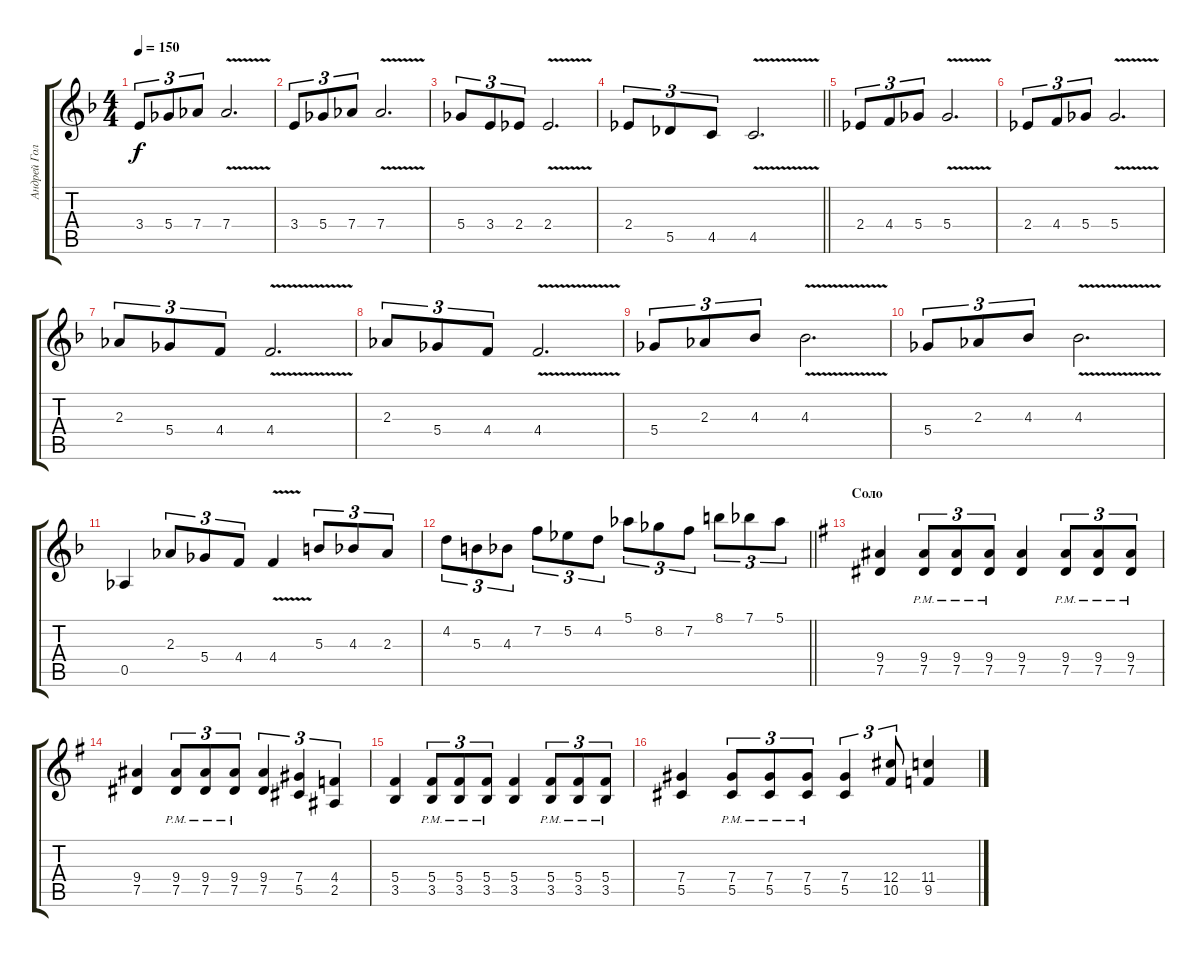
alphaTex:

\track ("Андрей Голованов" "Андрей Гол") {instrument distortionguitar}
\staff {score tabs}
\tuning (Eb4 Bb3 Gb3 Db3 Ab2 Db2) {hide}
\ts (4 4)
\tempo 150
\clef g2
\ks dminor
3.4.8{tu (3 2) dy f} 5.4.8{tu (3 2)} 7.4.8{tu (3 2)} 7.4{v}.2{d} |
3.4.8{tu (3 2)} 5.4.8{tu (3 2)} 7.4.8{tu (3 2)} 7.4{v}.2{d} |
5.4.8{tu (3 2)} 3.4.8{tu (3 2)} 2.4.8{tu (3 2)} 2.4{v}.2{d} |
\barLineRight lightlight
2.4.8{tu (3 2)} 5.5.8{tu (3 2)} 4.5.8{tu (3 2)} 4.5{v}.2{d} |
2.4.8{tu (3 2)} 4.4.8{tu (3 2)} 5.4.8{tu (3 2)} 5.4{v}.2{d} |
2.4.8{tu (3 2)} 4.4.8{tu (3 2)} 5.4.8{tu (3 2)} 5.4{v}.2{d} |
2.3.8{tu (3 2)} 5.4.8{tu (3 2)} 4.4.8{tu (3 2)} 4.4{v}.2{d} |
2.3.8{tu (3 2)} 5.4.8{tu (3 2)} 4.4.8{tu (3 2)} 4.4{v}.2{d} |
5.4.8{tu (3 2)} 2.3.8{tu (3 2)} 4.3.8{tu (3 2)} 4.3{v}.2{d} |
5.4.8{tu (3 2)} 2.3.8{tu (3 2)} 4.3.8{tu (3 2)} 4.3{v}.2{d} |
0.5.4 2.3.8{tu (3 2)} 5.4.8{tu (3 2)} 4.4.8{tu (3 2)} 4.4{v}.4 5.3.8{tu (3 2)} 4.3.8{tu (3 2)} 2.3.8{tu (3 2)} |
\barLineRight lightlight
4.2.8{tu (3 2)} 5.3.8{tu (3 2)} 4.3.8{tu (3 2)} 7.2.8{tu (3 2)} 5.2.8{tu (3 2)} 4.2.8{tu (3 2)} 5.1.8{tu (3 2)} 8.2.8{tu (3 2)} 7.2.8{tu (3 2)} 8.1.8{tu (3 2)} 7.1.8{tu (3 2)} 5.1.8{tu (3 2)} |
\section ("" "Соло")
\ks eminor
(9.4 7.5).4 (9.4{pm} 7.5{pm}).8{tu (3 2)} (9.4{pm} 7.5{pm}).8{tu (3 2)} (9.4{pm} 7.5{pm}).8{tu (3 2)} (9.4 7.5).4 (9.4{pm} 7.5{pm}).8{tu (3 2)} (9.4{pm} 7.5{pm}).8{tu (3 2)} (9.4{pm} 7.5{pm}).8{tu (3 2)} |
(9.4 7.5).4 (9.4{pm} 7.5{pm}).8{tu (3 2)} (9.4{pm} 7.5{pm}).8{tu (3 2)} (9.4{pm} 7.5{pm}).8{tu (3 2)} (9.4 7.5).4{tu (3 2)} (7.4 5.5).4{tu (3 2)} (4.4 2.5).4{tu (3 2)} |
(5.4 3.5).4 (5.4{pm} 3.5{pm}).8{tu (3 2)} (5.4{pm} 3.5{pm}).8{tu (3 2)} (5.4{pm} 3.5{pm}).8{tu (3 2)} (5.4 3.5).4 (5.4{pm} 3.5{pm}).8{tu (3 2)} (5.4{pm} 3.5{pm}).8{tu (3 2)} (5.4{pm} 3.5{pm}).8{tu (3 2)} |
(7.4 5.5).4 (7.4{pm} 5.5{pm}).8{tu (3 2)} (7.4{pm} 5.5{pm}).8{tu (3 2)} (7.4{pm} 5.5{pm}).8{tu (3 2)} (7.4 5.5).4{tu (3 2)} (12.4 10.5).8{tu (3 2)} (11.4 9.5).4
